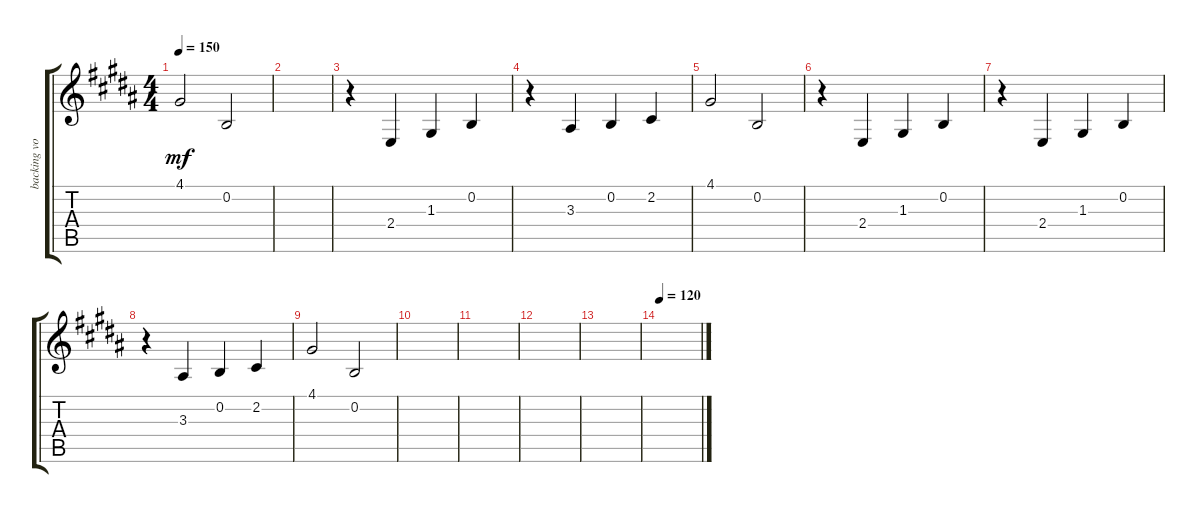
\track ("backing vocals" "backing vo") {instrument voiceoohs}
\staff {score tabs}
\tuning (E4 B3 G3 D3 A2 E2) {hide}
\ts (4 4)
\tempo 150
\clef g2
\ks b
4.1.2{dy mf} 0.2.2 |
|
r.4 2.4.4 1.3.4 0.2.4 |
r.4 3.3.4 0.2.4 2.2.4 |
4.1.2 0.2.2 |
r.4 2.4.4 1.3.4 0.2.4 |
r.4 2.4.4 1.3.4 0.2.4 |
r.4 3.3.4 0.2.4 2.2.4 |
4.1.2 0.2.2 |
|
|
|
|
\tempo 120
